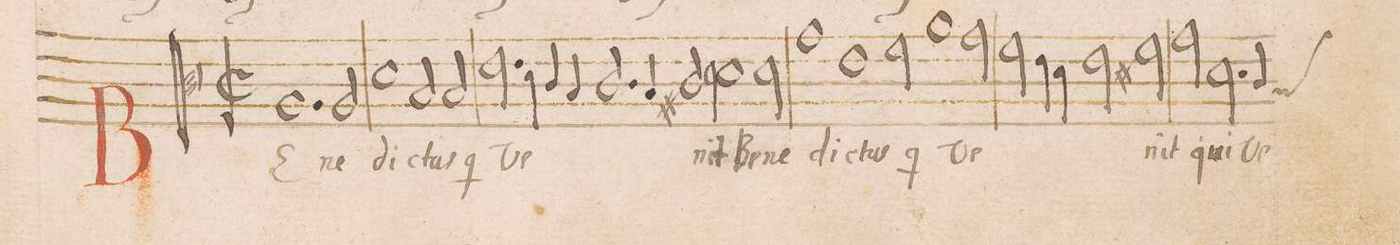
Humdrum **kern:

**kern	**text
*I"DISCANTVS	*
*clefC3	*
*k[]	*
*met(C|)	*
*M2/1	*
1.A	BE-
2A/	-ne-
=40-	=40-
1d	-di-
2B/	-ctus
2B/	q(ui)
=41-	=41-
2.e\	Ve-
4d\	.
4c/	.
4B/	.
2.c/	.
=42-	=42-
4B/	.
2c#X/	.
2d\	-nit
1d\	Be-
=43-	=43-
2d\	-ne-
1g	-di-
=44-	=44-
1e	-ctus
2f\	q(ui)
1a\	Ve-
=45-	=45-
2g\	.
2f\	.
4e\	.
4d\	.
=46-	=46-
2e\	.
2f#X\	-nit
2g\	qui
2.d\	Ve-
=47-	=47-
4cny/	.
*custos:B	*
*-	*-
